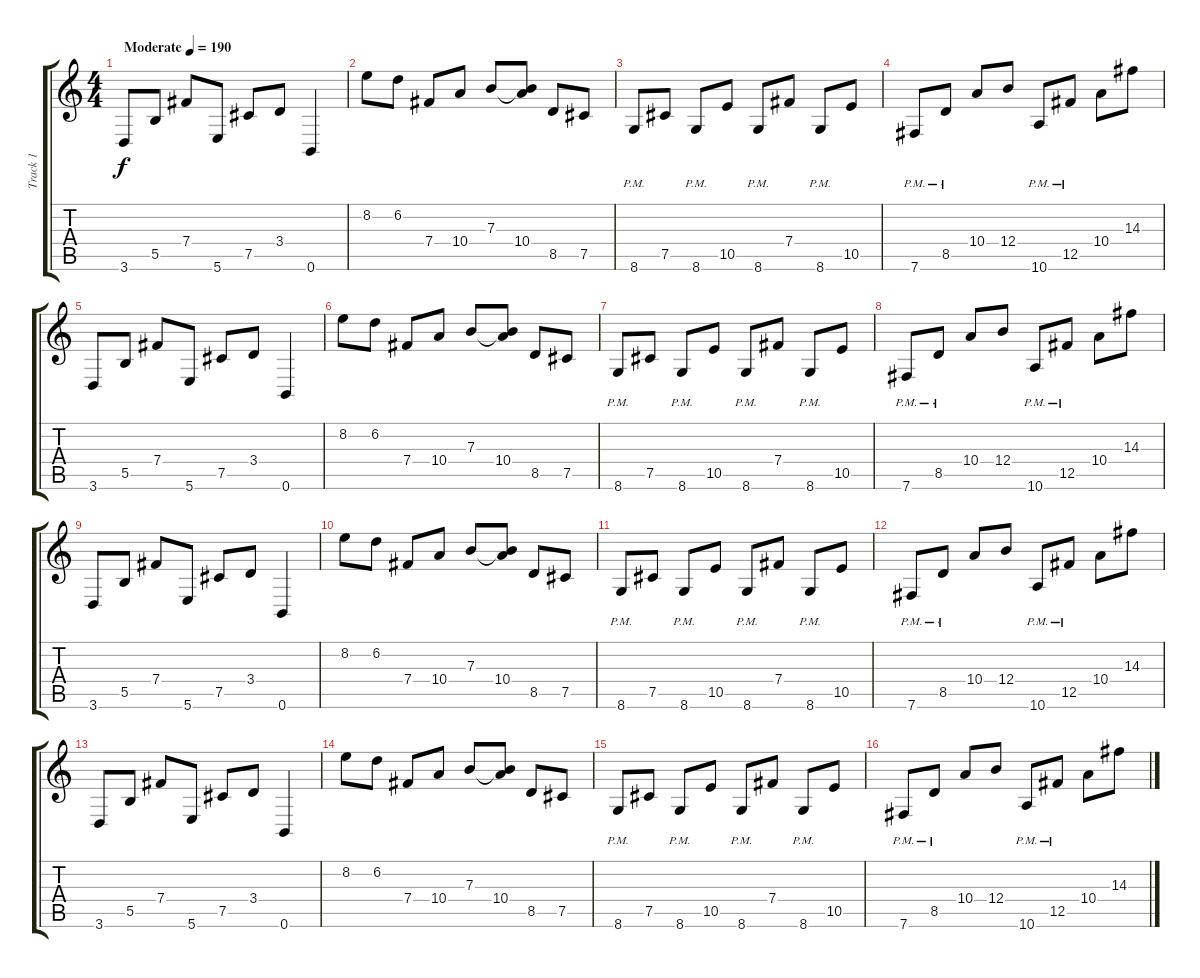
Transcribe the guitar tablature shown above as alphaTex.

\track ("Track 1" "Track 1") {instrument distortionguitar}
\staff {score tabs}
\tuning (Db4 Ab3 E3 B2 Gb2 B1) {hide}
\ts (4 4)
\tempo (190 "Moderate")
\clef g2
\ks c
3.6.8{dy f instrument distortionguitar} 5.5.8 7.4.8 5.6.8 7.5.8 3.4.8 0.6.4 |
8.2.8 6.2.8 7.4.8 10.4.8 7.3.8 (7.3{t} 10.4).8 8.5.8 7.5.8 |
8.6{pm}.8 7.5.8 8.6{pm}.8 10.5.8 8.6{pm}.8 7.4.8 8.6{pm}.8 10.5.8 |
7.6{pm}.8 8.5{pm}.8 10.4.8 12.4.8 10.6{pm}.8 12.5{pm}.8 10.4.8 14.3.8 |
3.6.8 5.5.8 7.4.8 5.6.8 7.5.8 3.4.8 0.6.4 |
8.2.8 6.2.8 7.4.8 10.4.8 7.3.8 (7.3{t} 10.4).8 8.5.8 7.5.8 |
8.6{pm}.8 7.5.8 8.6{pm}.8 10.5.8 8.6{pm}.8 7.4.8 8.6{pm}.8 10.5.8 |
7.6{pm}.8 8.5{pm}.8 10.4.8 12.4.8 10.6{pm}.8 12.5{pm}.8 10.4.8 14.3.8 |
3.6.8 5.5.8 7.4.8 5.6.8 7.5.8 3.4.8 0.6.4 |
8.2.8 6.2.8 7.4.8 10.4.8 7.3.8 (7.3{t} 10.4).8 8.5.8 7.5.8 |
8.6{pm}.8 7.5.8 8.6{pm}.8 10.5.8 8.6{pm}.8 7.4.8 8.6{pm}.8 10.5.8 |
7.6{pm}.8 8.5{pm}.8 10.4.8 12.4.8 10.6{pm}.8 12.5{pm}.8 10.4.8 14.3.8 |
3.6.8 5.5.8 7.4.8 5.6.8 7.5.8 3.4.8 0.6.4 |
8.2.8 6.2.8 7.4.8 10.4.8 7.3.8 (7.3{t} 10.4).8 8.5.8 7.5.8 |
8.6{pm}.8 7.5.8 8.6{pm}.8 10.5.8 8.6{pm}.8 7.4.8 8.6{pm}.8 10.5.8 |
7.6{pm}.8 8.5{pm}.8 10.4.8 12.4.8 10.6{pm}.8 12.5{pm}.8 10.4.8 14.3.8
